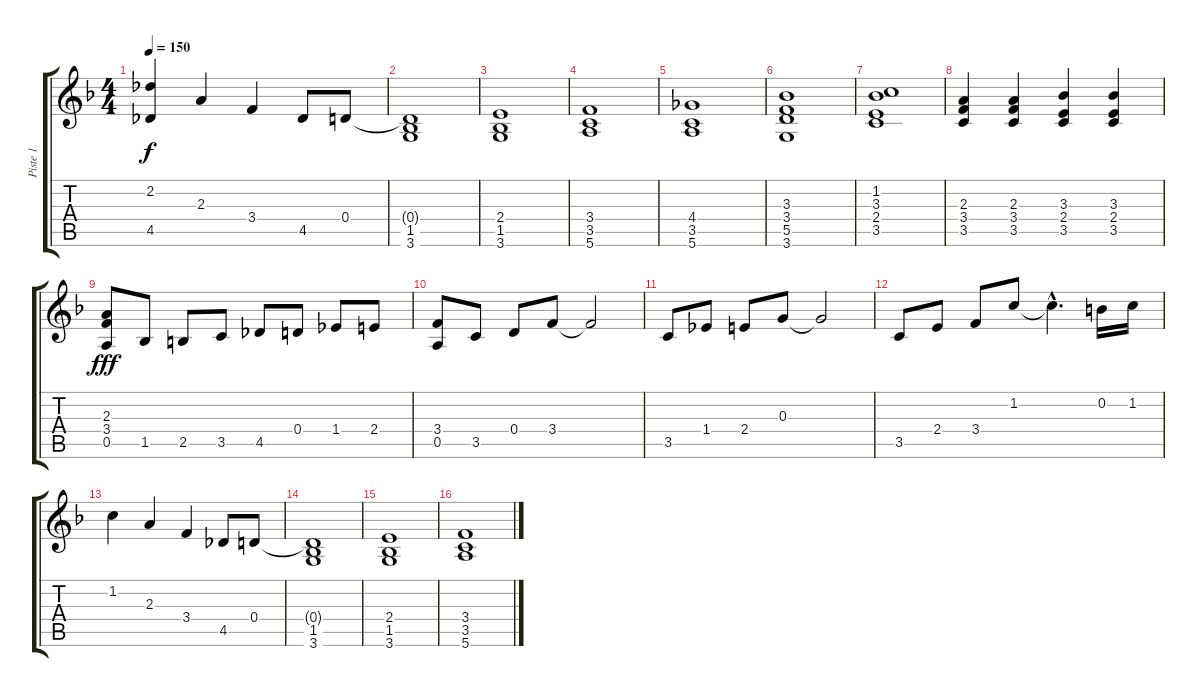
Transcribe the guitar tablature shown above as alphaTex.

\track ("Piste 1" "Piste 1") {instrument acousticguitarnylon}
\staff {score tabs}
\tuning (E4 B3 G3 D3 A2 E2) {hide}
\ts (4 4)
\tempo 150
\clef g2
\ks f
(2.2 4.5).4{dy f} 2.3.4 3.4.4 4.5.8 0.4.8 |
(0.4{t} 1.5 3.6).1 |
(2.4 1.5 3.6).1 |
(3.4 3.5 5.6).1 |
(4.4 3.5 5.6).1 |
(3.3 3.4 5.5 3.6).1 |
(1.2 3.3 2.4 3.5).1 |
(2.3 3.4 3.5).4 (2.3 3.4 3.5).4 (3.3 2.4 3.5).4 (3.3 2.4 3.5).4 |
(2.3 3.4 0.5).8{dy fff} 1.5.8 2.5.8 3.5.8 4.5.8 0.4.8 1.4.8 2.4.8 |
(3.4 0.5).8 3.5.8 0.4.8 3.4.8 3.4{t}.2 |
3.5.8 1.4.8 2.4.8 0.3.8 0.3{t}.2 |
3.5.8 2.4.8 3.4.8 1.2.8 1.2{hac t}.4{d} 0.2.16 1.2.16 |
1.2.4 2.3.4 3.4.4 4.5.8 0.4.8 |
(0.4{t} 1.5 3.6).1 |
(2.4 1.5 3.6).1 |
(3.4 3.5 5.6).1
